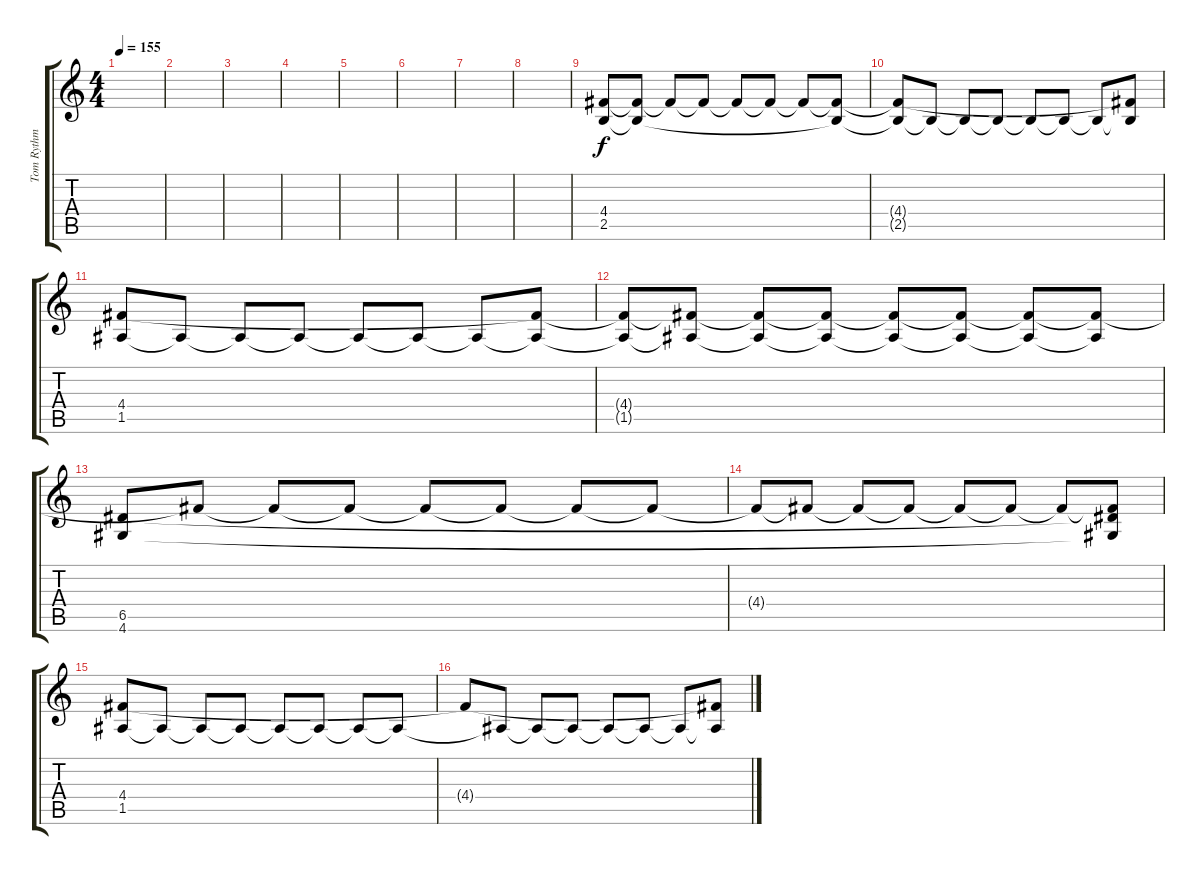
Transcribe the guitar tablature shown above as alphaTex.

\track ("Tom Rythm" "Tom Rythm") {instrument distortionguitar}
\staff {score tabs}
\tuning (E4 B3 G3 D3 A2 E2) {hide}
\ts (4 4)
\tempo 155
\clef g2
\ks c
|
|
|
|
|
|
|
|
(4.4 2.5).8 (4.4{t} 2.5{t}).8 4.4{t}.8 4.4{t}.8 4.4{t}.8 4.4{t}.8 4.4{t}.8 (4.4{t} 2.5{t}).8 |
(4.4{t} 2.5{t}).8 2.5{t}.8 2.5{t}.8 2.5{t}.8 2.5{t}.8 2.5{t}.8 2.5{t}.8 (4.4{t} 2.5{t}).8 |
(4.4 1.5).8 1.5{t}.8 1.5{t}.8 1.5{t}.8 1.5{t}.8 1.5{t}.8 1.5{t}.8 (4.4{t} 1.5{t}).8 |
(4.4{t} 1.5{t}).8 (4.4{t} 1.5{t}).8 (4.4{t} 1.5{t}).8 (4.4{t} 1.5{t}).8 (4.4{t} 1.5{t}).8 (4.4{t} 1.5{t}).8 (4.4{t} 1.5{t}).8 (4.4{t} 1.5{t}).8 |
(6.5 4.6).8 4.4{t}.8 4.4{t}.8 4.4{t}.8 4.4{t}.8 4.4{t}.8 4.4{t}.8 4.4{t}.8 |
4.4{t}.8 4.4{t}.8 4.4{t}.8 4.4{t}.8 4.4{t}.8 4.4{t}.8 4.4{t}.8 (4.4{t} 6.5{t} 4.6{t}).8 |
(4.4 1.5).8 1.5{t}.8 1.5{t}.8 1.5{t}.8 1.5{t}.8 1.5{t}.8 1.5{t}.8 1.5{t}.8 |
4.4{t}.8 1.5{t}.8 1.5{t}.8 1.5{t}.8 1.5{t}.8 1.5{t}.8 1.5{t}.8 (4.4{t} 1.5{t}).8
